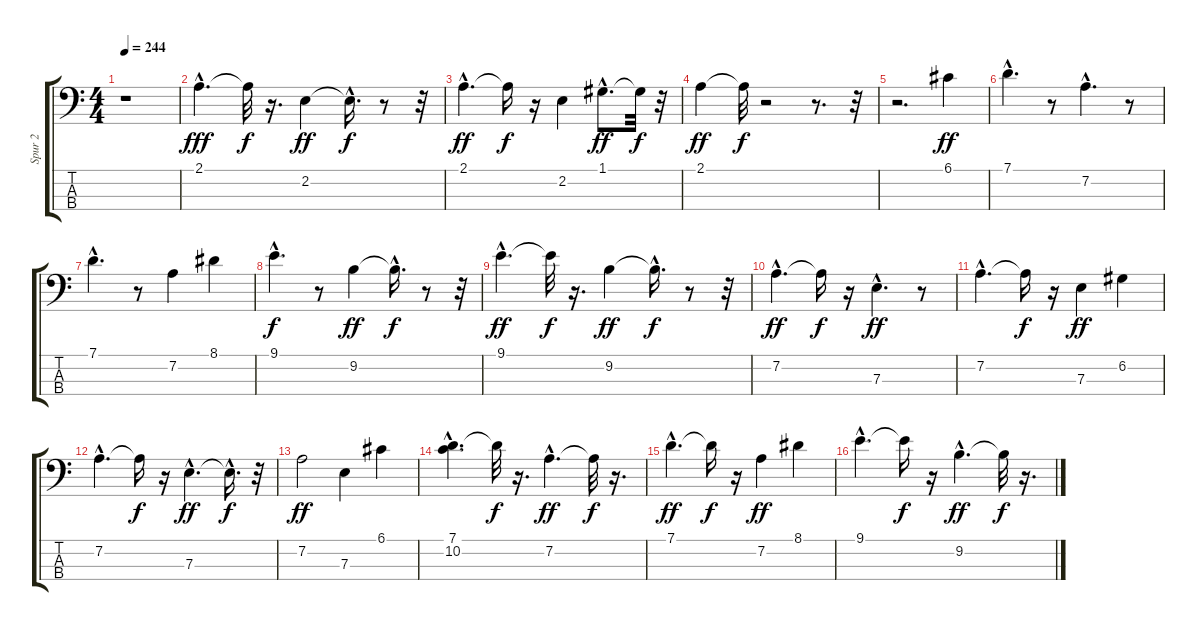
\track ("Spur 2" "Spur 2") {instrument electricbasspick}
\staff {score tabs}
\tuning (G2 D2 A1 E1) {hide}
\ts (4 4)
\tempo 244
\clef f4
\ks c
r.1{dy fff instrument electricbasspick} |
2.1{hac}.4{d} 2.1{t}.32{dy f} r.16{d} 2.2.4{dy ff} 2.2{hac t}.16{d dy f} r.8 r.32 |
2.1{hac}.4{d dy ff} 2.1{t}.16{dy f} r.16 2.2.4 1.1{hac}.8{d dy ff} 1.1{t}.32{dy f} r.32 |
2.1.4{dy ff} 2.1{t}.32{dy f} r.2 r.8{d} r.32 |
r.2{d} 6.1.4{dy ff} |
7.1{hac}.4{d} r.8 7.2{hac}.4{d} r.8 |
7.1{hac}.4{d} r.8 7.2.4 8.1.4 |
9.1{hac}.4{d dy f} r.8 9.2.4{dy ff} 9.2{hac t}.16{d dy f} r.8 r.32 |
9.1{hac}.4{d dy ff} 9.1{t}.32{dy f} r.16{d} 9.2.4{dy ff} 9.2{hac t}.16{d dy f} r.8 r.32 |
7.2{hac}.4{d dy ff} 7.2{t}.16{dy f} r.16 7.3{hac}.4{d dy ff} r.8 |
7.2{hac}.4{d} 7.2{t}.16{dy f} r.16 7.3.4{dy ff} 6.2.4 |
7.2{hac}.4{d} 7.2{t}.16{dy f} r.16 7.3{hac}.4{d dy ff} 7.3{hac t}.16{d dy f} r.32 |
7.2.2{dy ff} 7.3.4 6.1.4 |
(7.1{hac} 10.2).4{d} 7.1{t}.32{dy f} r.16{d} 7.2{hac}.4{d dy ff} 7.2{t}.32{dy f} r.16{d} |
7.1{hac}.4{d dy ff} 7.1{t}.16{dy f} r.16 7.2.4{dy ff} 8.1.4 |
9.1{hac}.4{d} 9.1{t}.16{dy f} r.16 9.2{hac}.4{d dy ff} 9.2{t}.32{dy f} r.16{d}
